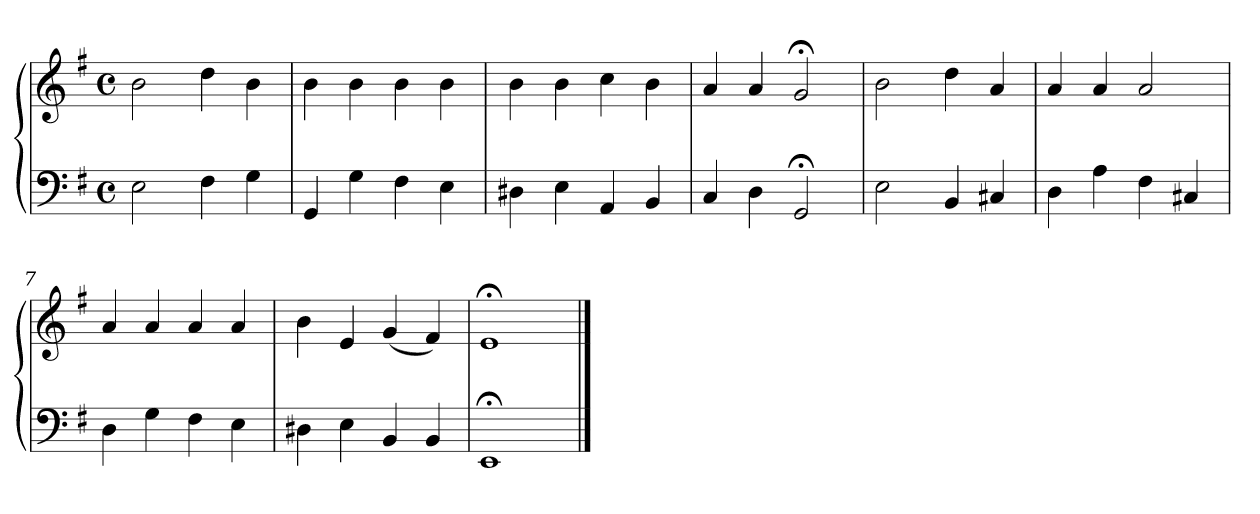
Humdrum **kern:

**kern	**kern
*part1	*part1
*staff2	*staff1
*clefF4	*clefG2
*k[f#]	*k[f#]
*M4/4	*M4/4
*met(c)	*met(c)
=1	=1
2E	2b
4F#	4dd
4G	4b
=2	=2
4GG	4b
4G	4b
4F#	4b
4E	4b
=3	=3
4D#X	4b
4E	4b
4AA	4cc
4BB	4b
=4	=4
4C	4a
4D	4a
2GG;<	2g;<
=5	=5
2E	2b
4BB	4dd
4C#X	4a
=6	=6
4D	4a
4A	4a
4F#	2a
4C#X	.
=7	=7
4D	4a
4G	4a
4F#	4a
4E	4a
=8	=8
4D#X	4b
4E	4e
4BB	(4g
4BB	4f#)
!!LO:LB:g=z
=9	=9
1EE;<	1e;<
==	==
*-	*-
